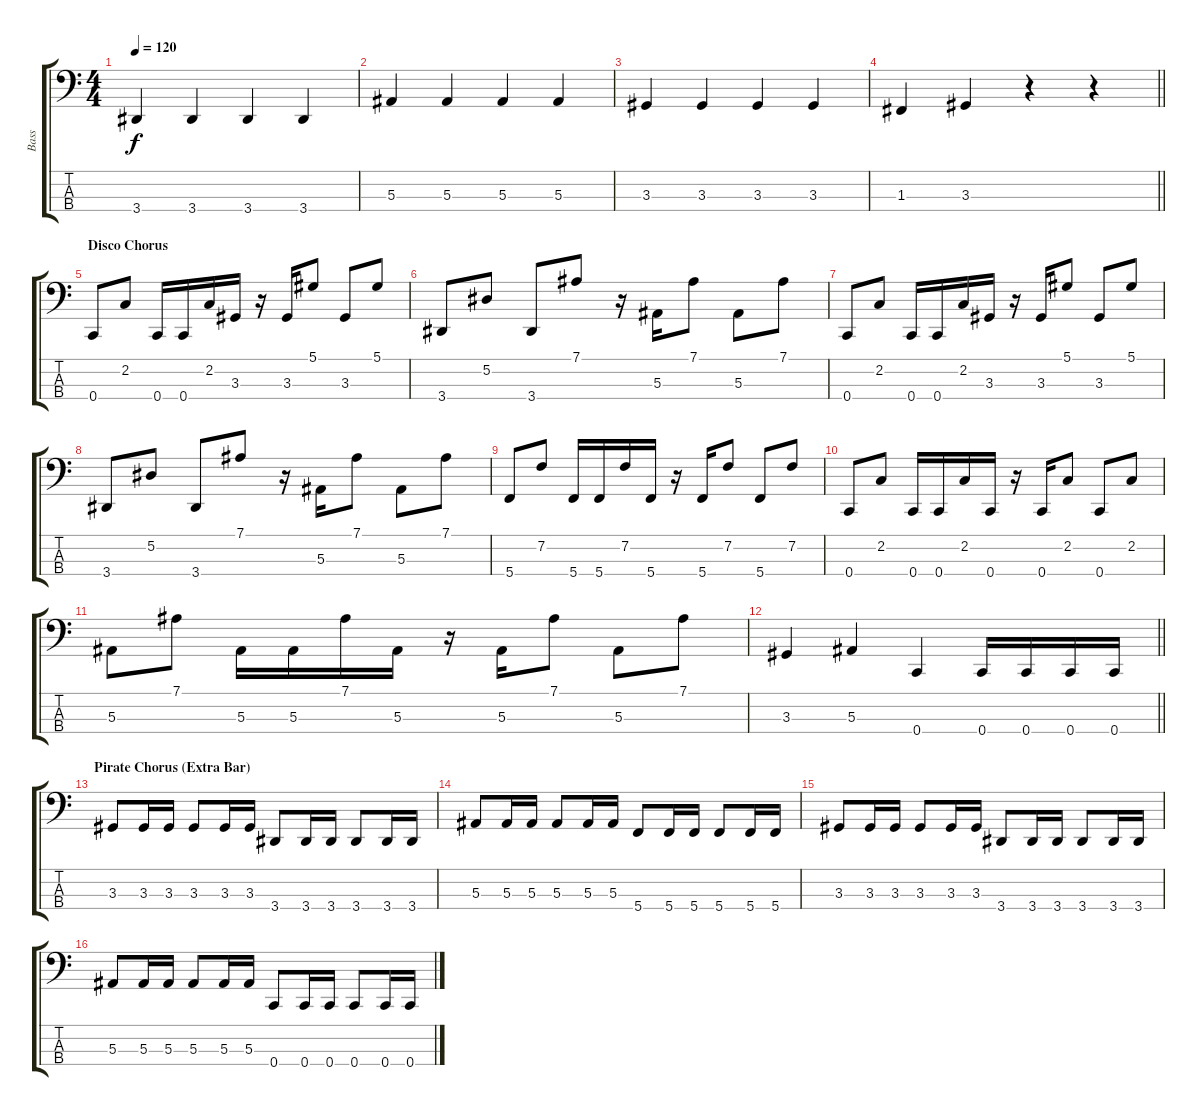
\track ("Bass" "Bass") {instrument electricbasspick}
\staff {score tabs}
\tuning (Eb2 Bb1 F1 C1) {hide}
\ts (4 4)
\tempo 120
\clef f4
\ks c
3.4.4{dy f} 3.4.4 3.4.4 3.4.4 |
5.3.4 5.3.4 5.3.4 5.3.4 |
3.3.4 3.3.4 3.3.4 3.3.4 |
\barLineRight lightlight
1.3.4 3.3.4 r.4 r.4 |
\section ("" "Disco Chorus")
0.4.8 2.2.8 0.4.16 0.4.16 2.2.16 3.3.16 r.16 3.3.16 5.1.8 3.3.8 5.1.8 |
3.4.8 5.2.8 3.4.8 7.1.8 r.16 5.3.16 7.1.8 5.3.8 7.1.8 |
0.4.8 2.2.8 0.4.16 0.4.16 2.2.16 3.3.16 r.16 3.3.16 5.1.8 3.3.8 5.1.8 |
3.4.8 5.2.8 3.4.8 7.1.8 r.16 5.3.16 7.1.8 5.3.8 7.1.8 |
5.4.8 7.2.8 5.4.16 5.4.16 7.2.16 5.4.16 r.16 5.4.16 7.2.8 5.4.8 7.2.8 |
0.4.8 2.2.8 0.4.16 0.4.16 2.2.16 0.4.16 r.16 0.4.16 2.2.8 0.4.8 2.2.8 |
5.3.8 7.1.8 5.3.16 5.3.16 7.1.16 5.3.16 r.16 5.3.16 7.1.8 5.3.8 7.1.8 |
\barLineRight lightlight
3.3.4 5.3.4 0.4.4 0.4.16 0.4.16 0.4.16 0.4.16 |
\section ("" "Pirate Chorus (Extra Bar)")
3.3.8 3.3.16 3.3.16 3.3.8 3.3.16 3.3.16 3.4.8 3.4.16 3.4.16 3.4.8 3.4.16 3.4.16 |
5.3.8 5.3.16 5.3.16 5.3.8 5.3.16 5.3.16 5.4.8 5.4.16 5.4.16 5.4.8 5.4.16 5.4.16 |
3.3.8 3.3.16 3.3.16 3.3.8 3.3.16 3.3.16 3.4.8 3.4.16 3.4.16 3.4.8 3.4.16 3.4.16 |
5.3.8 5.3.16 5.3.16 5.3.8 5.3.16 5.3.16 0.4.8 0.4.16 0.4.16 0.4.8 0.4.16 0.4.16
